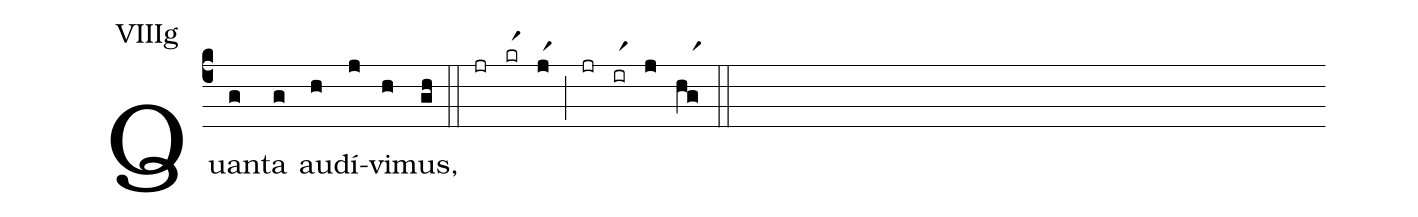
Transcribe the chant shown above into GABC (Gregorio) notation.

annotation: VIIIg;
%%
(c4)Quan(g)ta(g) au(h)dí(j)vi(h)mus,(gh) (::) (jr)(krr1)(jr1)(;)(jr)(irr1)(j)(hgr1)(::)
